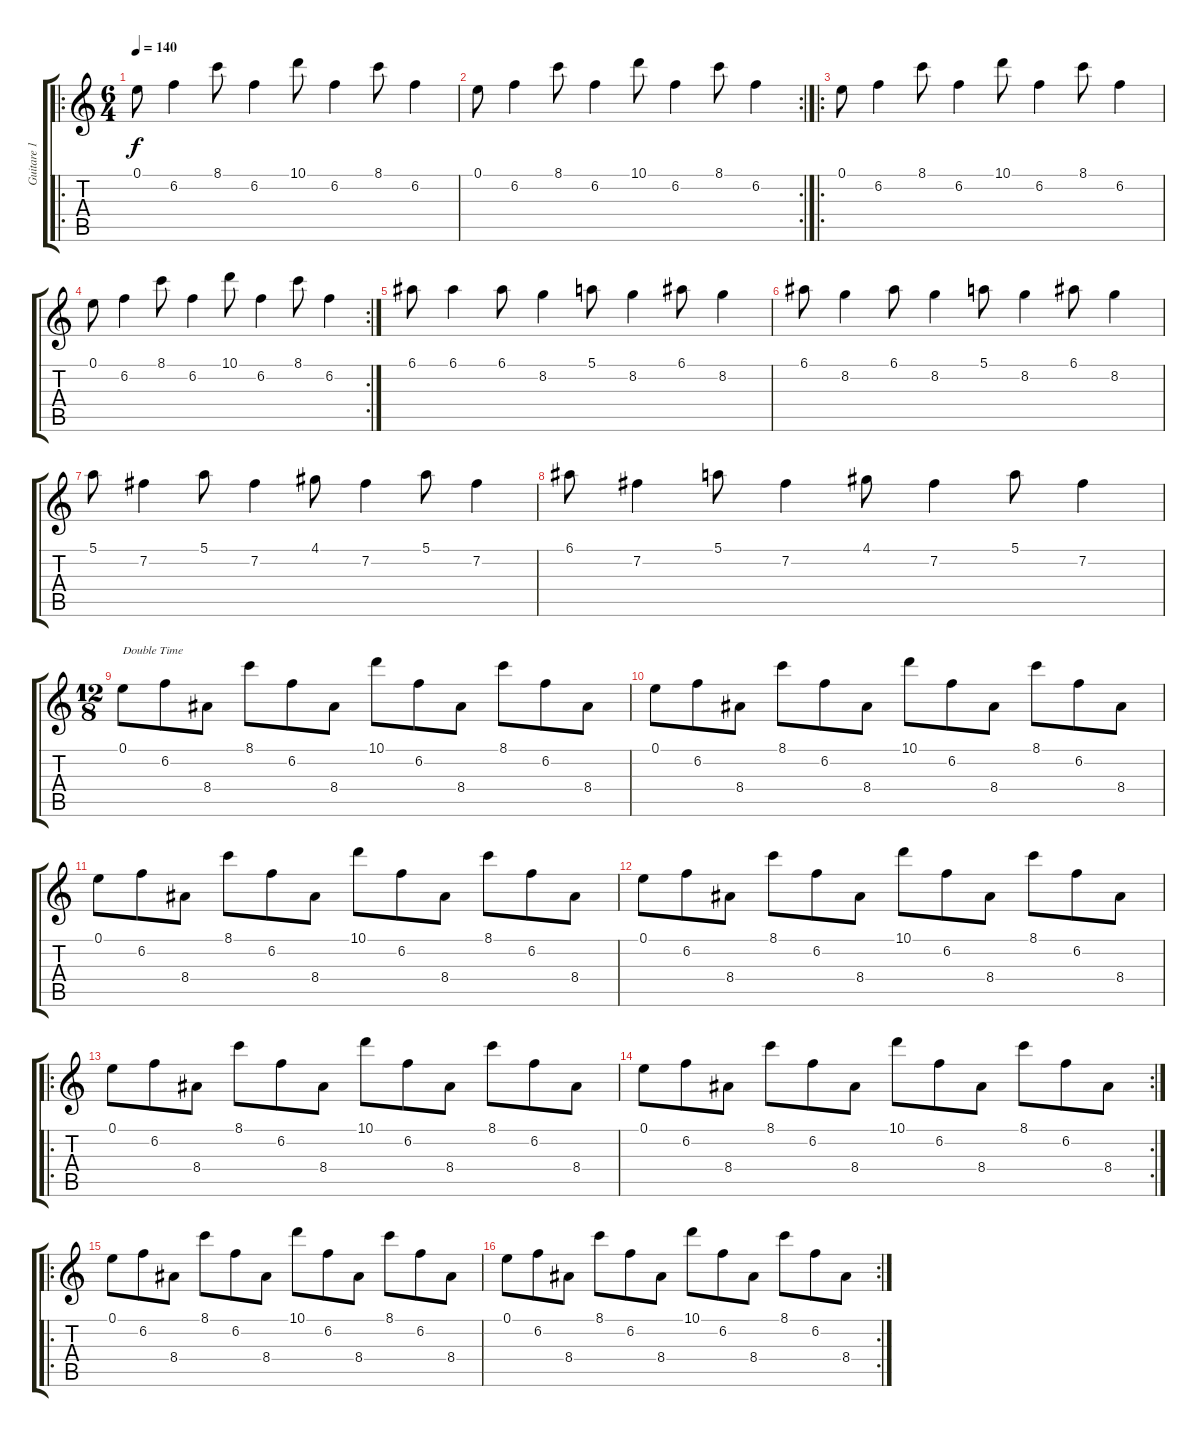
\track ("Guitare 1" "Guitare 1") {instrument electricguitarclean}
\staff {score tabs}
\tuning (E4 B3 G3 D3 A2 E2) {hide}
\ro
\ts (6 4)
\tempo 140
\clef g2
\ks c
0.1.8{dy f} 6.2.4 8.1.8 6.2.4 10.1.8 6.2.4 8.1.8 6.2.4 |
\rc 2
0.1.8 6.2.4 8.1.8 6.2.4 10.1.8 6.2.4 8.1.8 6.2.4 |
\ro
0.1.8 6.2.4 8.1.8 6.2.4 10.1.8 6.2.4 8.1.8 6.2.4 |
\rc 2
0.1.8 6.2.4 8.1.8 6.2.4 10.1.8 6.2.4 8.1.8 6.2.4 |
6.1.8 6.1.4 6.1.8 8.2.4 5.1.8 8.2.4 6.1.8 8.2.4 |
6.1.8 8.2.4 6.1.8 8.2.4 5.1.8 8.2.4 6.1.8 8.2.4 |
5.1.8 7.2.4 5.1.8 7.2.4 4.1.8 7.2.4 5.1.8 7.2.4 |
6.1.8 7.2.4 5.1.8 7.2.4 4.1.8 7.2.4 5.1.8 7.2.4 |
\ts (12 8)
0.1.8{txt "Double Time"} 6.2.8 8.4.8 8.1.8 6.2.8 8.4.8 10.1.8 6.2.8 8.4.8 8.1.8 6.2.8 8.4.8 |
0.1.8 6.2.8 8.4.8 8.1.8 6.2.8 8.4.8 10.1.8 6.2.8 8.4.8 8.1.8 6.2.8 8.4.8 |
0.1.8 6.2.8 8.4.8 8.1.8 6.2.8 8.4.8 10.1.8 6.2.8 8.4.8 8.1.8 6.2.8 8.4.8 |
0.1.8 6.2.8 8.4.8 8.1.8 6.2.8 8.4.8 10.1.8 6.2.8 8.4.8 8.1.8 6.2.8 8.4.8 |
\ro
0.1.8 6.2.8 8.4.8 8.1.8 6.2.8 8.4.8 10.1.8 6.2.8 8.4.8 8.1.8 6.2.8 8.4.8 |
\rc 2
0.1.8 6.2.8 8.4.8 8.1.8 6.2.8 8.4.8 10.1.8 6.2.8 8.4.8 8.1.8 6.2.8 8.4.8 |
\ro
0.1.8 6.2.8 8.4.8 8.1.8 6.2.8 8.4.8 10.1.8 6.2.8 8.4.8 8.1.8 6.2.8 8.4.8 |
\rc 2
0.1.8 6.2.8 8.4.8 8.1.8 6.2.8 8.4.8 10.1.8 6.2.8 8.4.8 8.1.8 6.2.8 8.4.8
